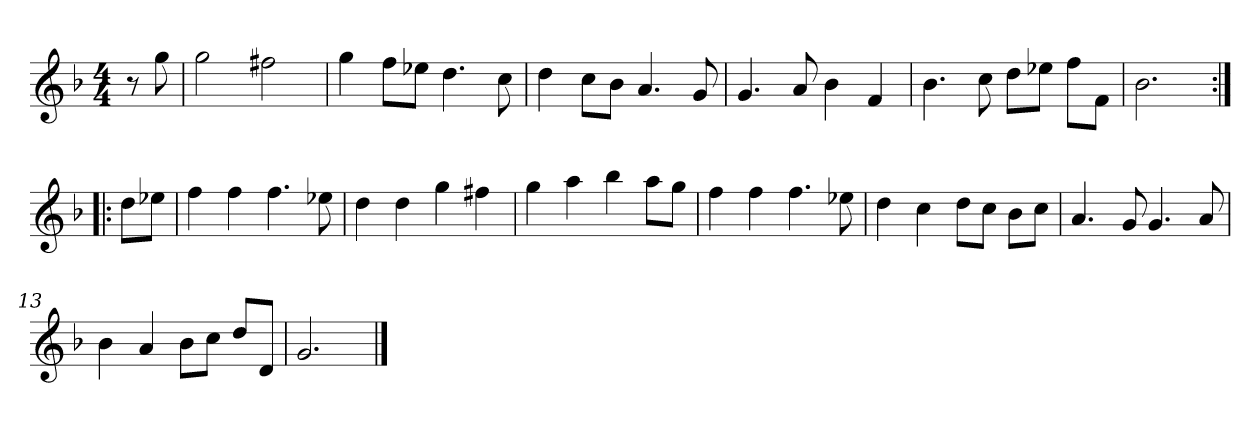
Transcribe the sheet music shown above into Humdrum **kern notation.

**kern
*part1
*staff1
*clefG2
*k[b-]
*G:dor
*M4/4
*MM120
=
8r
8gg
=1
2gg
2ff#X
=2
4gg
8ff\L
8ee-X\J
4.dd
8cc
=3
4dd
8cc\L
8b-\J
4.a
8g
=4
4.g
8a
4b-
4f
=5
4.b-
8cc
8dd\L
8ee-X\J
8ff\L
8f\J
=6
2.b-
=:|!|:
8dd\L
8ee-X\J
=7
4ff
4ff
4.ff
8ee-X
=8
4dd
4dd
4gg
4ff#X
=9
4gg
4aa
4bb-
8aa\L
8gg\J
=10
4ff
4ff
4.ff
8ee-X
=11
4dd
4cc
8dd\L
8cc\J
8b-\L
8cc\J
=12
4.a
8g
4.g
8a
=13
4b-
4a
8b-\L
8cc\J
8dd/L
8d/J
=14
2.g
==
*-
